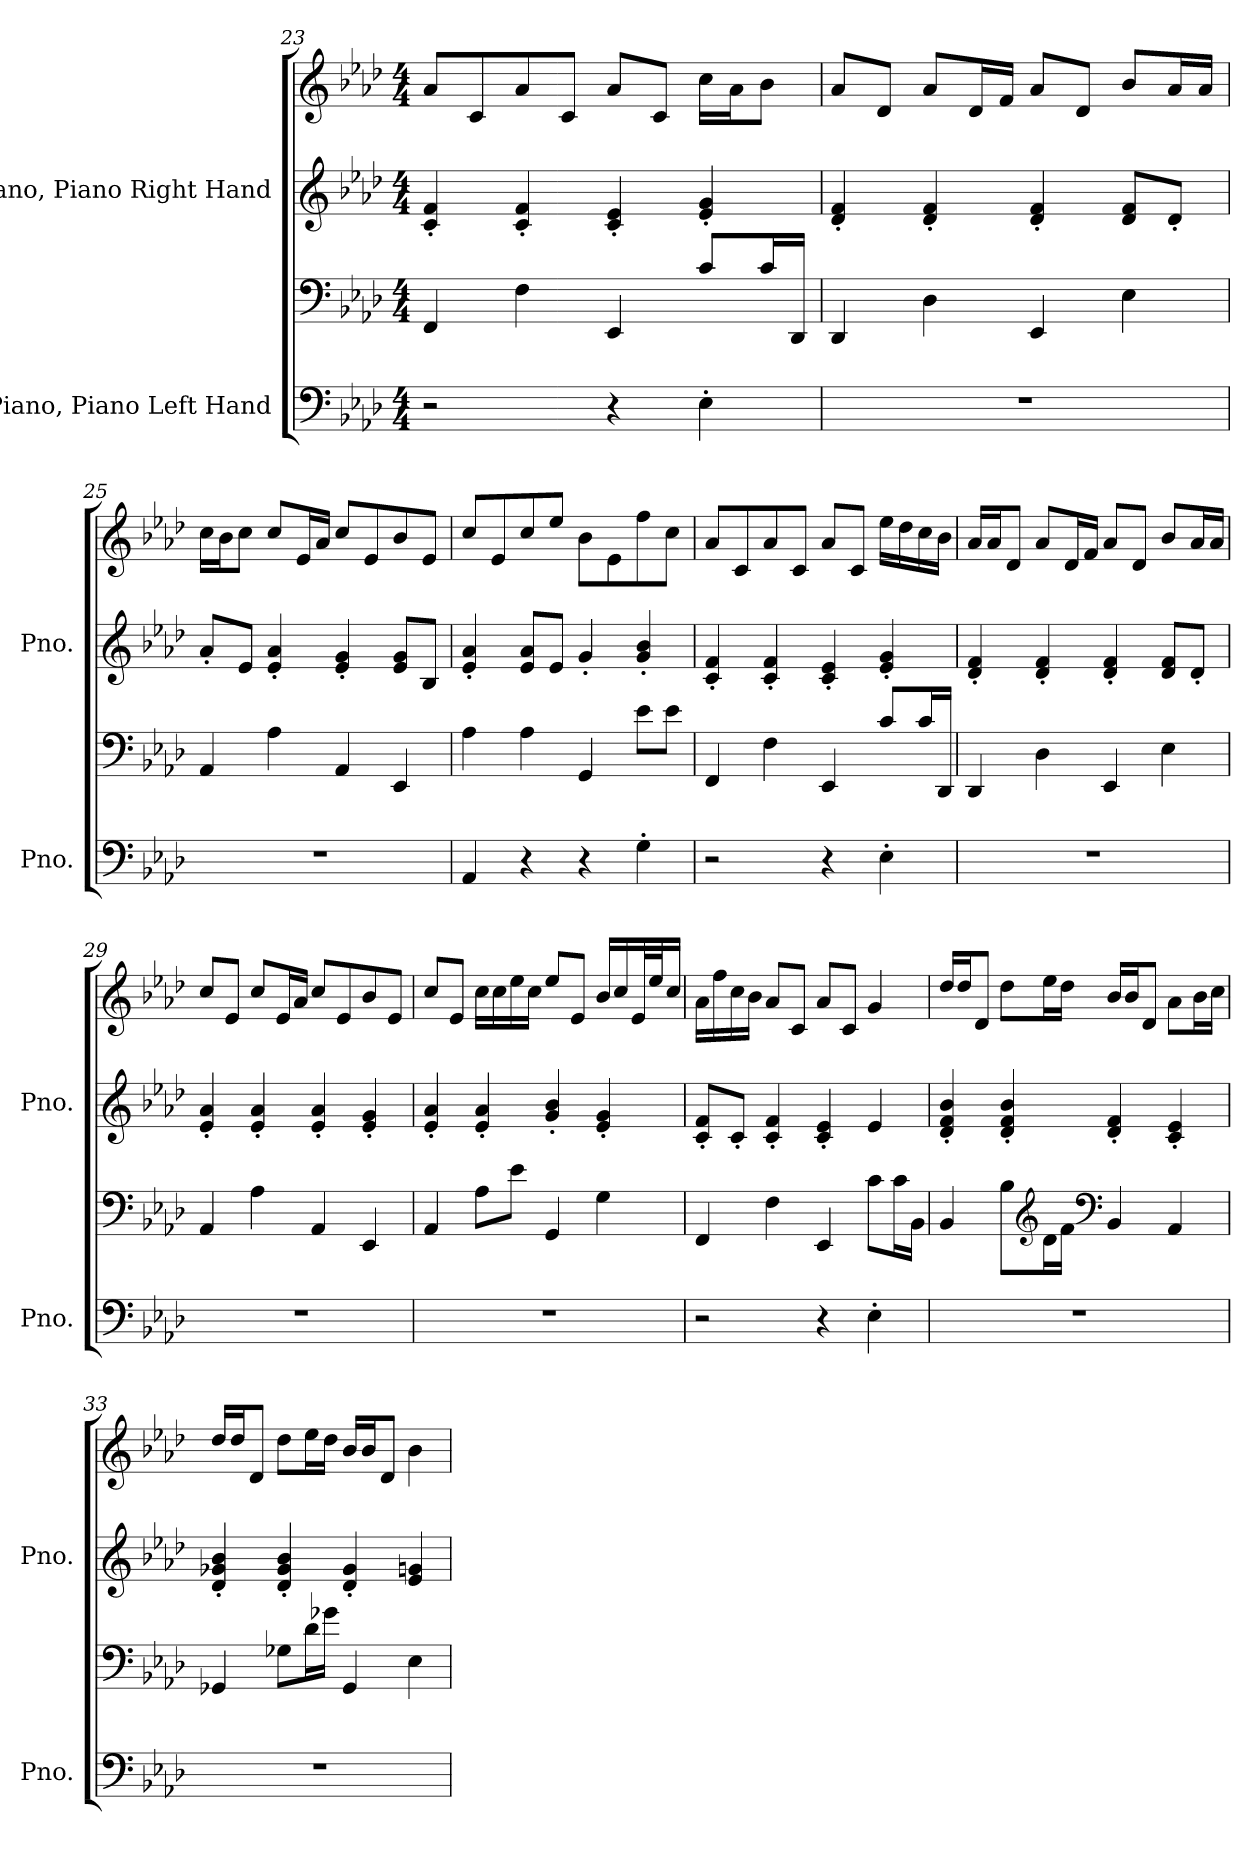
**kern	**kern	**kern	**kern
*part2	*part2	*part1	*part1
*staff4	*staff3	*staff2	*staff1
*I"Piano, Piano Left Hand	*	*I"Piano, Piano Right Hand	*
*I'Pno.	*	*I'Pno.	*
*clefF4	*clefF4	*clefG2	*clefG2
*k[b-e-a-d-]	*k[b-e-a-d-]	*k[b-e-a-d-]	*k[b-e-a-d-]
*M4/4	*M4/4	*M4/4	*M4/4
=23	=23	=23	=23
2r	4FF/	4c/' 4f/'	8a-/L
.	.	.	8c/
.	4F\	4c/' 4f/'	8a-/
.	.	.	8c/J
4r	4EE-/	4c/' 4e-/'	8a-/L
.	.	.	8c/J
4E-'\	8c/L	4e-/' 4g/'	16cc\LL
.	.	.	16a-\J
.	16c/L	.	8b-\J
.	16DD-/JJ	.	.
=24	=24	=24	=24
1r	4DD-/	4d-/' 4f/'	8a-/L
.	.	.	8d-/J
.	4D-\	4d-/' 4f/'	8a-/L
.	.	.	16d-/L
.	.	.	16f/JJ
.	4EE-/	4d-/' 4f/'	8a-/L
.	.	.	8d-/J
.	4E-\	8d-/ 8f/L	8b-/L
.	.	8d-'/J	16a-/L
.	.	.	16a-/JJ
=25	=25	=25	=25
1r	4AA-/	8a-'/L	16cc\LL
.	.	.	16b-\J
.	.	8e-/J	8cc\J
.	4A-\	4e-/' 4a-/'	8cc/L
.	.	.	16e-/L
.	.	.	16a-/JJ
.	4AA-/	4e-/' 4g/'	8cc/L
.	.	.	8e-/
.	4EE-/	8e-/ 8g/L	8b-/
.	.	8B-/J	8e-/J
!!LO:PB:g=z
=26	=26	=26	=26
4AA-/	4A-\	4e-/' 4a-/'	8cc/L
.	.	.	8e-/
4r	4A-\	8e-/ 8a-/L	8cc/
.	.	8e-/J	8ee-/J
4r	4GG/	4g'/	8b-\L
.	.	.	8e-\
4G'\	8e-\L	4g/' 4b-/'	8ff\
.	8e-\J	.	8cc\J
=27	=27	=27	=27
2r	4FF/	4c/' 4f/'	8a-/L
.	.	.	8c/
.	4F\	4c/' 4f/'	8a-/
.	.	.	8c/J
4r	4EE-/	4c/' 4e-/'	8a-/L
.	.	.	8c/J
4E-'\	8c/L	4e-/' 4g/'	16ee-\LL
.	.	.	16dd-\
.	16c/L	.	16cc\
.	16DD-/JJ	.	16b-\JJ
=28	=28	=28	=28
1r	4DD-/	4d-/' 4f/'	16a-/LL
.	.	.	16a-/J
.	.	.	8d-/J
.	4D-\	4d-/' 4f/'	8a-/L
.	.	.	16d-/L
.	.	.	16f/JJ
.	4EE-/	4d-/' 4f/'	8a-/L
.	.	.	8d-/J
.	4E-\	8d-/ 8f/L	8b-/L
.	.	8d-'/J	16a-/L
.	.	.	16a-/JJ
=29	=29	=29	=29
1r	4AA-/	4e-/' 4a-/'	8cc/L
.	.	.	8e-/J
.	4A-\	4e-/' 4a-/'	8cc/L
.	.	.	16e-/L
.	.	.	16a-/JJ
.	4AA-/	4e-/' 4a-/'	8cc/L
.	.	.	8e-/
.	4EE-/	4e-/' 4g/'	8b-/
.	.	.	8e-/J
!!LO:LB:g=z
=30	=30	=30	=30
1r	4AA-/	4e-/' 4a-/'	8cc/L
.	.	.	8e-/J
.	8A-\L	4e-/' 4a-/'	16cc\LL
.	.	.	16cc\
.	8e-\J	.	16ee-\
.	.	.	16cc\JJ
.	4GG/	4g/' 4b-/'	8ee-/L
.	.	.	8e-/J
.	4G\	4e-/' 4g/'	16b-/LL
.	.	.	16cc/
.	.	.	32e-/L
.	.	.	32ee-/J
.	.	.	16cc/JJ
=31	=31	=31	=31
2r	4FF/	8c/' 8f/'L	16a-\LL
.	.	.	16ff\
.	.	8c'/J	16cc\
.	.	.	16b-\JJ
.	4F\	4c/' 4f/'	8a-/L
.	.	.	8c/J
4r	4EE-/	4c/' 4e-/'	8a-/L
.	.	.	8c/J
4E-'\	8c\L	4e-/	4g/
.	16c\L	.	.
.	16BB-\JJ	.	.
=32	=32	=32	=32
1r	4BB-/	4d-/' 4f/' 4b-/'	16dd-/LL
.	.	.	16dd-/J
.	.	.	8d-/J
.	8B-\L	4d-/' 4f/' 4b-/'	8dd-\L
*	*clefG2	*	*
.	16d-\L	.	16ee-\L
.	16f\JJ	.	16dd-\JJ
*	*clefF4	*	*
.	4BB-/	4d-/' 4f/'	16b-/LL
.	.	.	16b-/J
.	.	.	8d-/J
.	4AA-/	4c/' 4e-/'	8a-\L
.	.	.	16b-\L
.	.	.	16cc\JJ
!!LO:LB:g=z
=33	=33	=33	=33
1r	4GG-X/	4d-/' 4g-X/' 4b-/'	16dd-/LL
.	.	.	16dd-/J
.	.	.	8d-/J
.	8G-X\L	4d-/' 4g-/' 4b-/'	8dd-\L
.	16d-\L	.	16ee-\L
.	16g-X\JJ	.	16dd-\JJ
.	4GG-/	4d-/' 4g-/'	16b-/LL
.	.	.	16b-/J
.	.	.	8d-/J
.	4E-\	4e-/ 4gn/	4b-\
=	=	=	=
*-	*-	*-	*-
